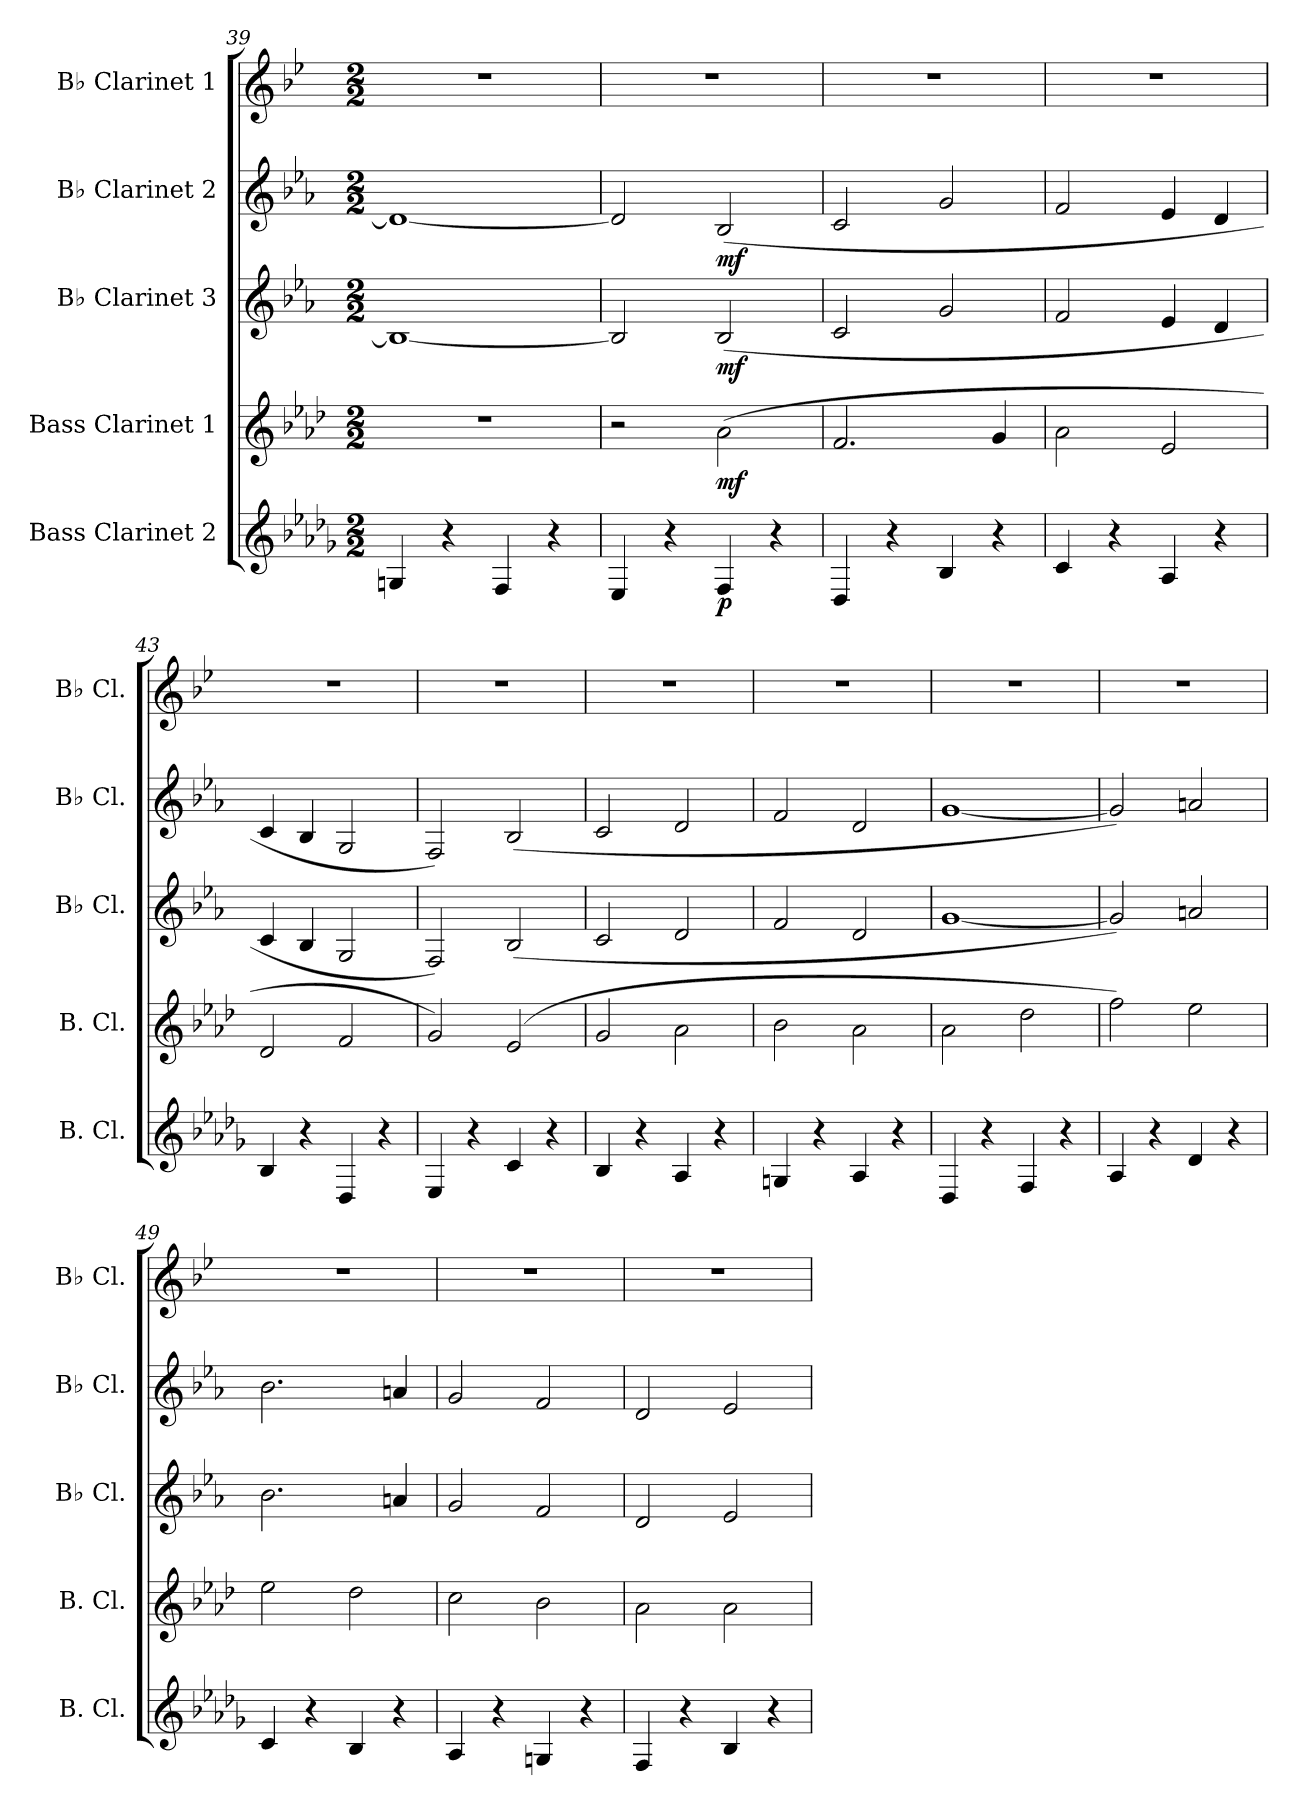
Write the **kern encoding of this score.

**kern	**dynam	**kern	**dynam	**kern	**dynam	**kern	**dynam	**kern
*part5	*part5	*part4	*part4	*part3	*part3	*part2	*part2	*part1
*staff5	*staff5	*staff4	*staff4	*staff3	*staff3	*staff2	*staff2	*staff1
*I"Bass Clarinet 2	*	*I"Bass Clarinet 1	*	*I"B♭ Clarinet 3	*	*I"B♭ Clarinet 2	*	*I"B♭ Clarinet 1
*I'B. Cl.	*	*I'B. Cl.	*	*I'B♭ Cl.	*	*I'B♭ Cl.	*	*I'B♭ Cl.
*clefG2	*	*clefG2	*	*clefG2	*	*clefG2	*	*clefG2
*ITrd8c14	*	*ITrd8c14	*	*ITrd1c2	*	*ITrd1c2	*	*ITrd1c2
*k[b-e-a-d-g-]	*	*k[b-e-a-d-]	*	*k[b-e-a-d-g-]	*	*k[b-e-a-d-g-]	*	*k[b-e-a-d-]
*M2/2	*	*M2/2	*	*M2/2	*	*M2/2	*	*M2/2
=39	=39	=39	=39	=39	=39	=39	=39	=39
4GGn/	.	1r	.	1A-_	.	1c_	.	1r
4r	.	.	.	.	.	.	.	.
4FF/	.	.	.	.	.	.	.	.
4r	.	.	.	.	.	.	.	.
!!LO:PB:g=z
=40	=40	=40	=40	=40	=40	=40	=40	=40
4EE-/	.	2r	.	2A-/]	.	2c/]	.	1r
4r	.	.	.	.	.	.	.	.
!	!LO:DY:b	!	!LO:DY:b	!	!LO:DY:b	!	!LO:DY:b	!
4FF/	p	(>2A-\	mf	(>2A-/	mf	(>2A-/	mf	.
4r	.	.	.	.	.	.	.	.
=41	=41	=41	=41	=41	=41	=41	=41	=41
4DD-/	.	2.F/	.	2B-/	.	2B-/	.	1r
4r	.	.	.	.	.	.	.	.
4BB-/	.	.	.	2f/	.	2f/	.	.
4r	.	4G/	.	.	.	.	.	.
=42	=42	=42	=42	=42	=42	=42	=42	=42
4C/	.	2A-\	.	2e-/	.	2e-/	.	1r
4r	.	.	.	.	.	.	.	.
4AA-/	.	2E-/	.	4d-/	.	4d-/	.	.
4r	.	.	.	4c/	.	4c/	.	.
=43	=43	=43	=43	=43	=43	=43	=43	=43
4BB-/	.	2D-/	.	4B-/	.	4B-/	.	1r
4r	.	.	.	4A-/	.	4A-/	.	.
4DD-/	.	2F/	.	2F/	.	2F/	.	.
4r	.	.	.	.	.	.	.	.
=44	=44	=44	=44	=44	=44	=44	=44	=44
4EE-/	.	2G/)	.	2E-/)	.	2E-/)	.	1r
4r	.	.	.	.	.	.	.	.
4C/	.	(>2E-/	.	(>2A-/	.	(>2A-/	.	.
4r	.	.	.	.	.	.	.	.
=45	=45	=45	=45	=45	=45	=45	=45	=45
4BB-/	.	2G/	.	2B-/	.	2B-/	.	1r
4r	.	.	.	.	.	.	.	.
4AA-/	.	2A-\	.	2c/	.	2c/	.	.
4r	.	.	.	.	.	.	.	.
=46	=46	=46	=46	=46	=46	=46	=46	=46
4GGn/	.	2B-\	.	2e-/	.	2e-/	.	1r
4r	.	.	.	.	.	.	.	.
4AA-/	.	2A-\	.	2c/	.	2c/	.	.
4r	.	.	.	.	.	.	.	.
=47	=47	=47	=47	=47	=47	=47	=47	=47
4DD-/	.	2A-\	.	[1f	.	[1f	.	1r
4r	.	.	.	.	.	.	.	.
4FF/	.	2d-\	.	.	.	.	.	.
4r	.	.	.	.	.	.	.	.
=48	=48	=48	=48	=48	=48	=48	=48	=48
4AA-/	.	2f\)	.	2f/])	.	2f/])	.	1r
4r	.	.	.	.	.	.	.	.
4D-/	.	2e-\	.	2gn/	.	2gn/	.	.
4r	.	.	.	.	.	.	.	.
!!LO:LB:g=z
=49	=49	=49	=49	=49	=49	=49	=49	=49
4C/	.	2e-\	.	2.a-\	.	2.a-\	.	1r
4r	.	.	.	.	.	.	.	.
4BB-/	.	2d-\	.	.	.	.	.	.
4r	.	.	.	4gn/	.	4gn/	.	.
=50	=50	=50	=50	=50	=50	=50	=50	=50
4AA-/	.	2c\	.	2f/	.	2f/	.	1r
4r	.	.	.	.	.	.	.	.
4GGn/	.	2B-\	.	2e-/	.	2e-/	.	.
4r	.	.	.	.	.	.	.	.
=51	=51	=51	=51	=51	=51	=51	=51	=51
4FF/	.	2A-\	.	2c/	.	2c/	.	1r
4r	.	.	.	.	.	.	.	.
4BB-/	.	2A-\	.	2d-/	.	2d-/	.	.
4r	.	.	.	.	.	.	.	.
=	=	=	=	=	=	=	=	=
*-	*-	*-	*-	*-	*-	*-	*-	*-
